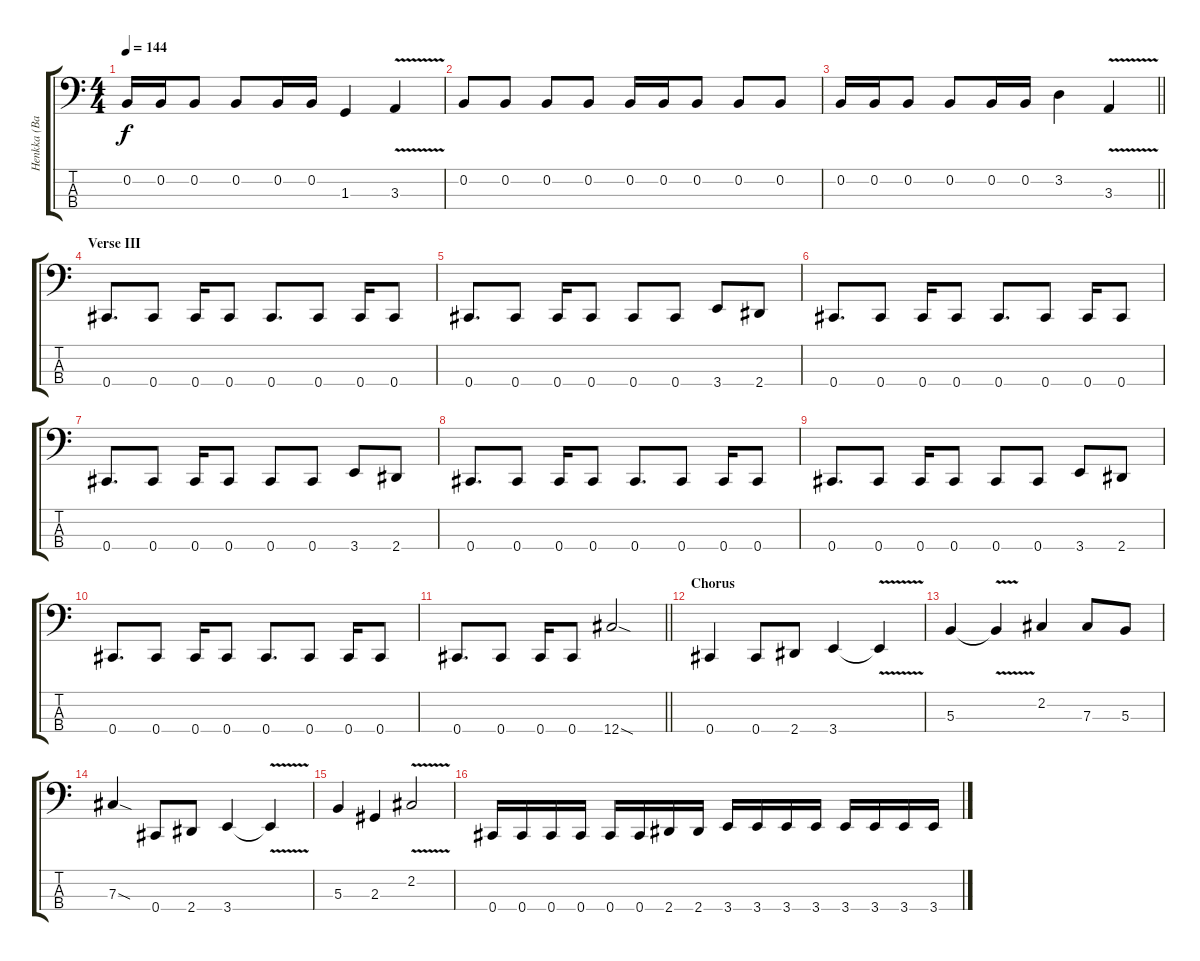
\track ("Henkka (Bass)" "Henkka (Ba") {instrument electricbasspick}
\staff {score tabs}
\tuning (E2 B1 Gb1 Db1) {hide}
\ts (4 4)
\tempo 144
\clef f4
\ks c
0.2.16{dy f} 0.2.16 0.2.8 0.2.8 0.2.16 0.2.16 1.3.4 3.3{v}.4 |
0.2.8 0.2.8 0.2.8 0.2.8 0.2.16 0.2.16 0.2.8 0.2.8 0.2.8 |
\barLineRight lightlight
0.2.16 0.2.16 0.2.8 0.2.8 0.2.16 0.2.16 3.2.4 3.3{v}.4 |
\section ("" "Verse III")
0.4.8{d} 0.4.8 0.4.16 0.4.8 0.4.8{d} 0.4.8 0.4.16 0.4.8 |
0.4.8{d} 0.4.8 0.4.16 0.4.8 0.4.8 0.4.8 3.4.8 2.4.8 |
0.4.8{d} 0.4.8 0.4.16 0.4.8 0.4.8{d} 0.4.8 0.4.16 0.4.8 |
0.4.8{d} 0.4.8 0.4.16 0.4.8 0.4.8 0.4.8 3.4.8 2.4.8 |
0.4.8{d} 0.4.8 0.4.16 0.4.8 0.4.8{d} 0.4.8 0.4.16 0.4.8 |
0.4.8{d} 0.4.8 0.4.16 0.4.8 0.4.8 0.4.8 3.4.8 2.4.8 |
0.4.8{d} 0.4.8 0.4.16 0.4.8 0.4.8{d} 0.4.8 0.4.16 0.4.8 |
\barLineRight lightlight
0.4.8{d} 0.4.8 0.4.16 0.4.8 12.4{sod}.2 |
\section ("" "Chorus")
0.4.4 0.4.8 2.4.8 3.4.4 3.4{v t}.4 |
5.3.4 5.3{v t}.4 2.2.4 7.3.8 5.3.8 |
7.3{sod}.4 0.4.8 2.4.8 3.4.4 3.4{v t}.4 |
5.3.4 2.3.4 2.2{v}.2 |
0.4.16 0.4.16 0.4.16 0.4.16 0.4.16 0.4.16 2.4.16 2.4.16 3.4.16 3.4.16 3.4.16 3.4.16 3.4.16 3.4.16 3.4.16 3.4.16
